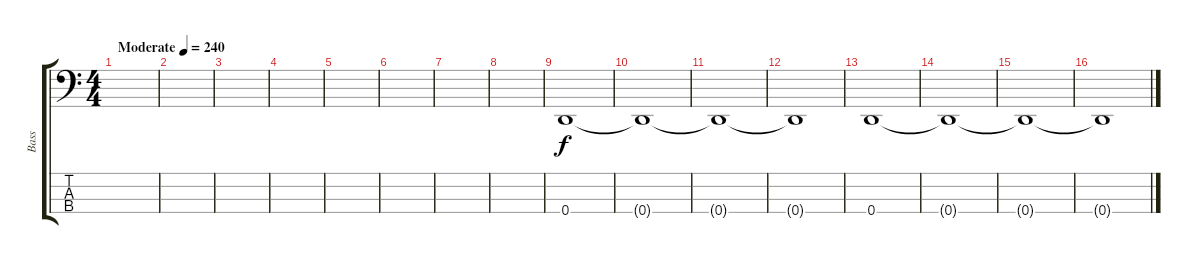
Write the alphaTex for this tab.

\track ("Bass" "Bass") {instrument electricbassfinger}
\staff {score tabs}
\tuning (G2 D2 A1 D1) {hide}
\ts (4 4)
\tempo (240 "Moderate")
\clef f4
\ks c
|
|
|
|
|
|
|
|
0.4.1 |
0.4{t}.1 |
0.4{t}.1 |
0.4{t}.1 |
0.4.1 |
0.4{t}.1 |
0.4{t}.1 |
0.4{t}.1
